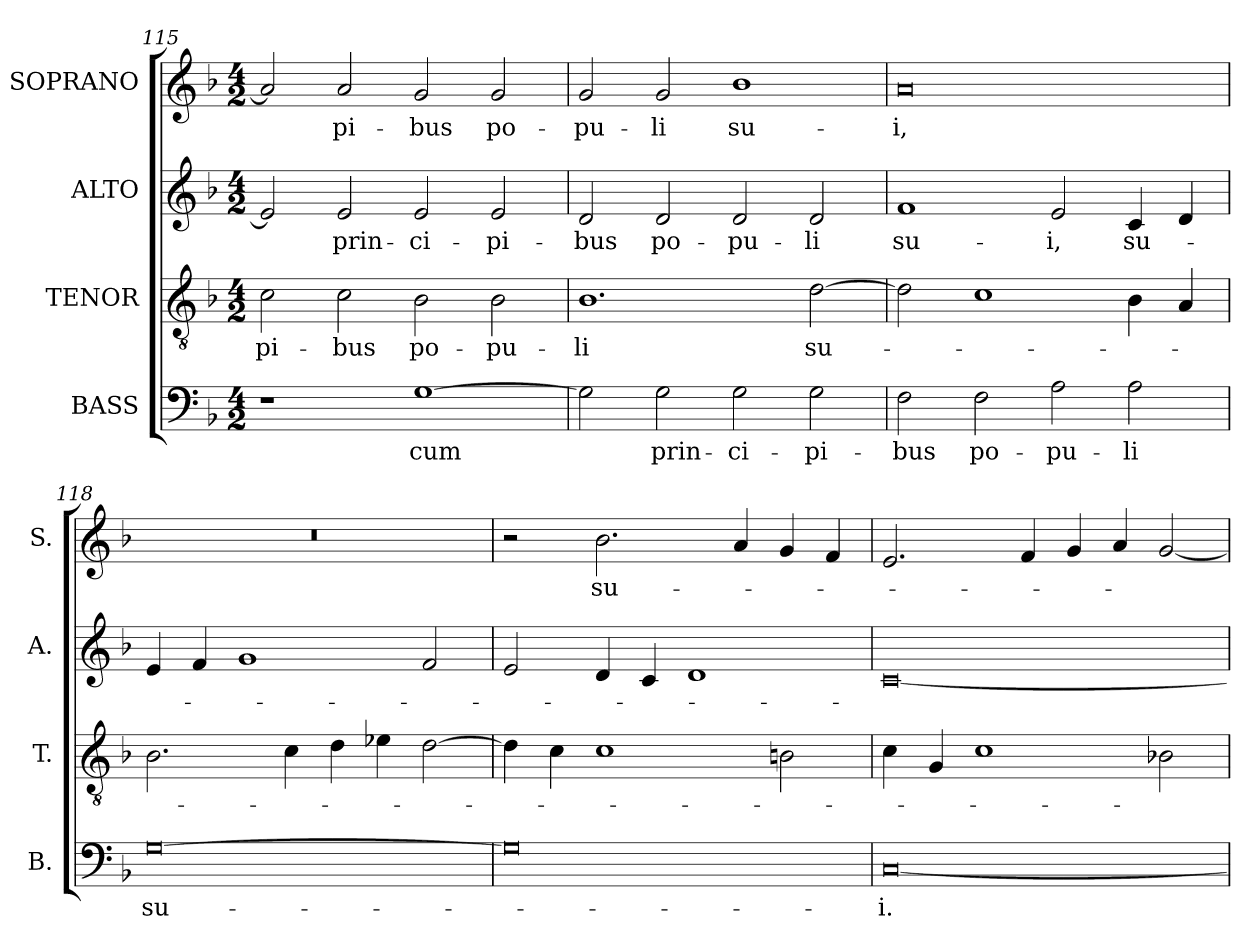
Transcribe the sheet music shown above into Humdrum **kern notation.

**kern	**text	**kern	**text	**kern	**text	**kern	**text
*part4	*part4	*part3	*part3	*part2	*part2	*part1	*part1
*staff4	*staff4	*staff3	*staff3	*staff2	*staff2	*staff1	*staff1
*I"BASS	*	*I"TENOR	*	*I"ALTO	*	*I"SOPRANO	*
*I'B.	*	*I'T.	*	*I'A.	*	*I'S.	*
*clefF4	*	*clefGv2	*	*clefG2	*	*clefG2	*
*	*	*ITrd7c12	*	*	*	*	*
*k[b-]	*	*k[b-]	*	*k[b-]	*	*k[b-]	*
*F:	*	*F:	*	*F:	*	*F:	*
*M4/2	*	*M4/2	*	*M4/2	*	*M4/2	*
=115	=115	=115	=115	=115	=115	=115	=115
!	!	!	!LO:LY:b:color=#000000	!	!	!	!
1r	.	2Ci\	-pi-	2ei/]	.	2ai/]	.
!	!	!	!LO:LY:b:color=#000000	!	!	!	!
!	!	!	!	!	!LO:LY:b:color=#000000	!	!
!	!	!	!	!	!	!	!LO:LY:b:color=#000000
.	.	2Ci\	-bus	2ei/	prin-	2ai/	-pi-
!	!LO:LY:b:color=#000000	!	!	!	!	!	!
!	!	!	!LO:LY:b:color=#000000	!	!	!	!
!	!	!	!	!	!LO:LY:b:color=#000000	!	!
!	!	!	!	!	!	!	!LO:LY:b:color=#000000
[1Gi	cum	2BB-i\	po-	2ei/	-ci-	2gi/	-bus
!	!	!	!LO:LY:b:color=#000000	!	!	!	!
!	!	!	!	!	!LO:LY:b:color=#000000	!	!
!	!	!	!	!	!	!	!LO:LY:b:color=#000000
.	.	2BB-i\	-pu-	2ei/	-pi-	2gi/	po-
=116	=116	=116	=116	=116	=116	=116	=116
!	!	!	!LO:LY:b:color=#000000	!	!	!	!
!	!	!	!	!	!LO:LY:b:color=#000000	!	!
!	!	!	!	!	!	!	!LO:LY:b:color=#000000
2Gi\]	.	1.BB-i	-li	2di/	-bus	2gi/	-pu-
!	!LO:LY:b:color=#000000	!	!	!	!	!	!
!	!	!	!	!	!LO:LY:b:color=#000000	!	!
!	!	!	!	!	!	!	!LO:LY:b:color=#000000
2Gi\	prin-	.	.	2di/	po-	2gi/	-li
!	!LO:LY:b:color=#000000	!	!	!	!	!	!
!	!	!	!	!	!LO:LY:b:color=#000000	!	!
!	!	!	!	!	!	!	!LO:LY:b:color=#000000
2Gi\	-ci-	.	.	2di/	-pu-	1b-i	su-
!	!LO:LY:b:color=#000000	!	!	!	!	!	!
!	!	!	!LO:LY:b:color=#000000	!	!	!	!
!	!	!	!	!	!LO:LY:b:color=#000000	!	!
2Gi\	-pi-	[2Di\	su-	2di/	-li	.	.
!!LO:LB:g=z
=117	=117	=117	=117	=117	=117	=117	=117
!	!LO:LY:b:color=#000000	!	!	!	!	!	!
!	!	!	!	!	!LO:LY:b:color=#000000	!	!
!	!	!	!	!	!	!	!LO:LY:b:color=#000000
2Fi\	-bus	2Di\]	.	1fi	su-	0ai	-i,
!	!LO:LY:b:color=#000000	!	!	!	!	!	!
2Fi\	po-	1Ci	.	.	.	.	.
!	!LO:LY:b:color=#000000	!	!	!	!	!	!
!	!	!	!	!	!LO:LY:b:color=#000000	!	!
2Ai\	-pu-	.	.	2ei/	-i,	.	.
!	!LO:LY:b:color=#000000	!	!	!	!	!	!
!	!	!	!	!	!LO:LY:b:color=#000000	!	!
2Ai\	-li	4BB-i\	.	4ci/	su-	.	.
.	.	4AAi/	.	4di/	.	.	.
=118	=118	=118	=118	=118	=118	=118	=118
!	!LO:LY:b:color=#000000	!	!	!	!	!LO:N:vis=1	!
[0Gi	su-	2.BB-i\	.	4ei/	.	0r	.
.	.	.	.	4fi/	.	.	.
.	.	.	.	1gi	.	.	.
.	.	4Ci\	.	.	.	.	.
.	.	4Di\	.	.	.	.	.
.	.	4E-Xi\	.	.	.	.	.
.	.	[2Di\	.	2fi/	.	.	.
=119	=119	=119	=119	=119	=119	=119	=119
0Gi]	.	4Di\]	.	2ei/	.	2r	.
.	.	4Ci\	.	.	.	.	.
!	!	!	!	!	!	!	!LO:LY:b:color=#000000
.	.	1Ci	.	4di/	.	2.b-i\	su-
.	.	.	.	4ci/	.	.	.
.	.	.	.	1di	.	.	.
.	.	.	.	.	.	4ai/	.
.	.	2BBni\	.	.	.	4gi/	.
.	.	.	.	.	.	4fi/	.
=120	=120	=120	=120	=120	=120	=120	=120
!	!LO:LY:b:color=#000000	!	!	!	!	!	!
[0Ci	-i.	4Ci\	.	[0ci	.	2.ei/	.
.	.	4GGi/	.	.	.	.	.
.	.	1Ci	.	.	.	.	.
.	.	.	.	.	.	4fi/	.
.	.	.	.	.	.	4gi/	.
.	.	.	.	.	.	4ai/	.
.	.	2BB-Xi\	.	.	.	[2gi/	.
=	=	=	=	=	=	=	=
*-	*-	*-	*-	*-	*-	*-	*-
